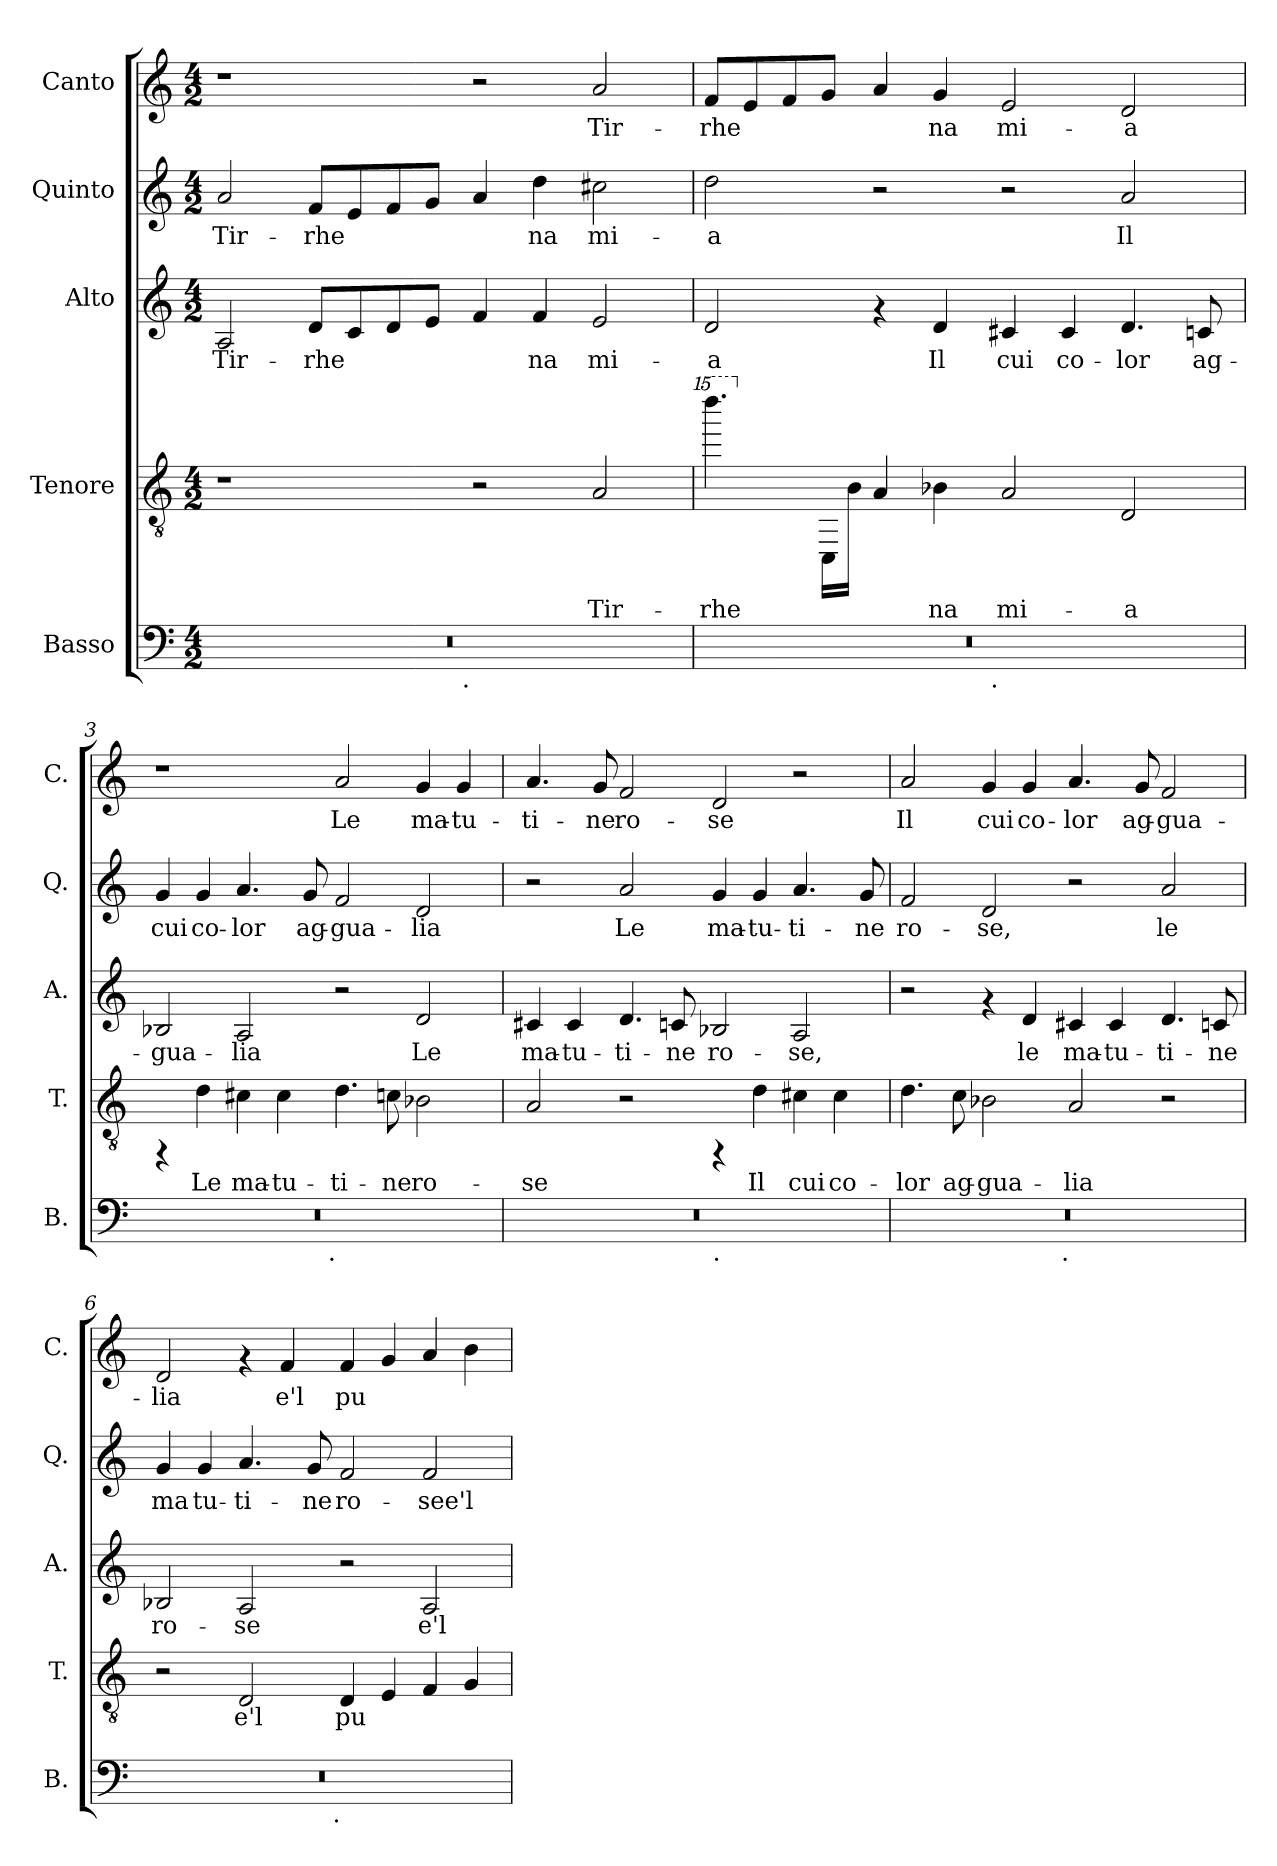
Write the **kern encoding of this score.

**kern	**kern	**text	**kern	**text	**kern	**text	**kern	**text
*part5	*part4	*part4	*part3	*part3	*part2	*part2	*part1	*part1
*staff5	*staff4	*staff4	*staff3	*staff3	*staff2	*staff2	*staff1	*staff1
*I"Basso	*I"Tenore	*	*I"Alto	*	*I"Quinto	*	*I"Canto	*
*I'B.	*I'T.	*	*I'A.	*	*I'Q.	*	*I'C.	*
!!LO:PB:g=z
*stria5	*stria5	*	*stria5	*	*stria5	*	*stria5	*
*clefF4	*clefGv2	*	*clefG2	*	*clefG2	*	*clefG2	*
*k[]	*k[]	*	*k[]	*	*k[]	*	*k[]	*
*C:	*C:	*	*C:	*	*C:	*	*C:	*
*M4/2	*M4/2	*	*M4/2	*	*M4/2	*	*M4/2	*
=1	=1	=1	=1	=1	=1	=1	=1	=1
!	!	!	!	!LO:LY:b:cj	!	!LO:LY:b:cj	!	!
*^	*	*	*	*	*	*	*	*
0r	2ryy	1r	.	2A/	Tir-	2a/	Tir-	1r	.
!	!	!	!	!	!LO:LY:b:cj	!	!LO:LY:b:cj	!	!
.	4ryy	.	.	8d/L	-rhe-	8f/L	-rhe-	.	.
!	!	!	!	!	!LO:LY:b:cj	!	!LO:LY:b:cj	!	!
.	.	.	.	8c/	--	8e/	--	.	.
!	!	!	!	!	!LO:LY:b:cj	!	!LO:LY:b:cj	!	!
.	8...ryy	.	.	8d/	--	8f/	--	.	.
!	!	!	!	!	!LO:LY:b:cj	!	!LO:LY:b:cj	!	!
.	.	.	.	8e/J	--	8g/J	--	.	.
!	!LO:TX:b:t=.	!	!	!	!	!	!	!	!
.	1ryy	.	.	.	.	.	.	.	.
!	!	!	!	!	!LO:LY:b:cj	!	!LO:LY:b:cj	!	!
.	.	2r	.	4f/	--	4a/	--	2r	.
!	!	!	!	!	!LO:LY:b:cj	!	!LO:LY:b:cj	!	!
.	.	.	.	4f/	-na	4dd\	-na	.	.
!	!	!	!LO:LY:b:cj	!	!LO:LY:b:cj	!	!LO:LY:b:cj	!	!LO:LY:b:cj
.	.	2A/	Tir-	2e/	mi-	2cc#X\	mi-	2a/	Tir-
.	64ryy	.	.	.	.	.	.	.	.
=2	=2	=2	=2	=2	=2	=2	=2	=2	=2
*	*	*15ma	*	*	*	*	*	*	*
!	!	!	!LO:LY:b:cj	!	!LO:LY:b:cj	!	!LO:LY:b:cj	!	!LO:LY:b:cj
0r	2ryy	4.ddddd\	-rhe-	2d/	-a	2dd\	-a	8f/L	-rhe-
!	!	!	!	!	!	!	!	!	!LO:LY:b:cj
.	.	.	.	.	.	.	.	8e/	--
!	!	!	!	!	!	!	!	!	!LO:LY:b:cj
.	.	.	.	.	.	.	.	8f/	--
*	*	*X15ma	*	*	*	*	*	*	*
!	!	!	!LO:LY:b:cj	!	!	!	!	!	!LO:LY:b:cj
.	.	16CC\L	--	.	.	.	.	8g/J	--
!	!	!	!LO:LY:b:cj	!	!	!	!	!	!
.	.	16B\J	--	.	.	.	.	.	.
!	!	!	!LO:LY:b:cj	!	!	!	!	!	!LO:LY:b:cj
.	4ryy	4A/	--	4rf	.	2r	.	4a/	--
!	!	!	!LO:LY:b:cj	!	!LO:LY:b:cj	!	!	!	!LO:LY:b:cj
.	8...ryy	4B-X\	-na	4d/	Il	.	.	4g/	-na
!	!LO:TX:b:t=.	!	!	!	!	!	!	!	!
.	1ryy	.	.	.	.	.	.	.	.
!	!	!	!LO:LY:b:cj	!	!LO:LY:b:cj	!	!	!	!LO:LY:b:cj
.	.	2A/	mi-	4c#X/	cui	2r	.	2e/	mi-
!	!	!	!	!	!LO:LY:b:cj	!	!	!	!
.	.	.	.	4c#/	co-	.	.	.	.
!	!	!	!LO:LY:b:cj	!	!LO:LY:b:cj	!	!LO:LY:b:cj	!	!LO:LY:b:cj
.	.	2D/	-a	4.d/	-lor	2a/	Il	2d/	-a
!	!	!	!	!	!LO:LY:b:cj	!	!	!	!
.	.	.	.	8c/	ag-	.	.	.	.
.	64ryy	.	.	.	.	.	.	.	.
=3	=3	=3	=3	=3	=3	=3	=3	=3	=3
!	!	!	!	!	!LO:LY:b:cj	!	!LO:LY:b:cj	!	!
0r	2ryy	4rFF	.	2B-X/	-gua-	4g/	cui	1r	.
!	!	!	!LO:LY:b:cj	!	!	!	!LO:LY:b:cj	!	!
.	.	4d\	Le	.	.	4g/	co-	.	.
!	!	!	!LO:LY:b:cj	!	!LO:LY:b:cj	!	!LO:LY:b:cj	!	!
.	4ryy	4c#X\	ma-	2A/	-lia	4.a/	-lor	.	.
!	!	!	!LO:LY:b:cj	!	!	!	!	!	!
.	8...ryy	4c#\	-tu-	.	.	.	.	.	.
!	!	!	!	!	!	!	!LO:LY:b:cj	!	!
.	.	.	.	.	.	8g/	ag-	.	.
!	!LO:TX:b:t=.	!	!	!	!	!	!	!	!
.	1ryy	.	.	.	.	.	.	.	.
!	!	!	!LO:LY:b:cj	!	!	!	!LO:LY:b:cj	!	!LO:LY:b:cj
.	.	4.d\	-ti-	2r	.	2f/	-gua-	2a/	Le
!	!	!	!LO:LY:b:cj	!	!	!	!	!	!
.	.	8c\	-ne	.	.	.	.	.	.
!	!	!	!LO:LY:b:cj	!	!LO:LY:b:cj	!	!LO:LY:b:cj	!	!LO:LY:b:cj
.	.	2B-X\	ro-	2d/	Le	2d/	-lia	4g/	ma-
!	!	!	!	!	!	!	!	!	!LO:LY:b:cj
.	.	.	.	.	.	.	.	4g/	-tu-
.	64ryy	.	.	.	.	.	.	.	.
!!LO:LB:g=z
=4	=4	=4	=4	=4	=4	=4	=4	=4	=4
!	!	!	!LO:LY:b:cj	!	!LO:LY:b:cj	!	!	!	!LO:LY:b:cj
0r	1ryy	2A/	-se	4c#X/	ma-	2r	.	4.a/	-ti-
!	!	!	!	!	!LO:LY:b:cj	!	!	!	!
.	.	.	.	4c#/	-tu-	.	.	.	.
!	!	!	!	!	!	!	!	!	!LO:LY:b:cj
.	.	.	.	.	.	.	.	8g/	-ne
!	!	!	!	!	!LO:LY:b:cj	!	!LO:LY:b:cj	!	!LO:LY:b:cj
.	.	2r	.	4.d/	-ti-	2a/	Le	2f/	ro-
!	!	!	!	!	!LO:LY:b:cj	!	!	!	!
.	.	.	.	8c/	-ne	.	.	.	.
!	!LO:TX:b:t=.	!	!	!	!	!	!	!	!
!	!	!	!	!	!LO:LY:b:cj	!	!LO:LY:b:cj	!	!LO:LY:b:cj
.	1ryy	4rFF	.	2B-X/	ro-	4g/	ma-	2d/	-se
!	!	!	!LO:LY:b:cj	!	!	!	!LO:LY:b:cj	!	!
.	.	4d\	Il	.	.	4g/	-tu-	.	.
!	!	!	!LO:LY:b:cj	!	!LO:LY:b:cj	!	!LO:LY:b:cj	!	!
.	.	4c#X\	cui	2A/	-se,	4.a/	-ti-	2r	.
!	!	!	!LO:LY:b:cj	!	!	!	!	!	!
.	.	4c#\	co-	.	.	.	.	.	.
!	!	!	!	!	!	!	!LO:LY:b:cj	!	!
.	.	.	.	.	.	8g/	-ne	.	.
=5	=5	=5	=5	=5	=5	=5	=5	=5	=5
!	!	!	!LO:LY:b:cj	!	!	!	!LO:LY:b:cj	!	!LO:LY:b:cj
0r	2ryy	4.d\	-lor	2r	.	2f/	ro-	2a/	Il
!	!	!	!LO:LY:b:cj	!	!	!	!	!	!
.	.	8c\	ag-	.	.	.	.	.	.
!	!	!	!LO:LY:b:cj	!	!	!	!LO:LY:b:cj	!	!LO:LY:b:cj
.	4ryy	2B-X\	-gua-	4rf	.	2d/	-se,	4g/	cui
!	!	!	!	!	!LO:LY:b:cj	!	!	!	!LO:LY:b:cj
.	8...ryy	.	.	4d/	le	.	.	4g/	co-
!	!LO:TX:b:t=.	!	!	!	!	!	!	!	!
.	1ryy	.	.	.	.	.	.	.	.
!	!	!	!LO:LY:b:cj	!	!LO:LY:b:cj	!	!	!	!LO:LY:b:cj
.	.	2A/	-lia	4c#X/	ma-	2r	.	4.a/	-lor
!	!	!	!	!	!LO:LY:b:cj	!	!	!	!
.	.	.	.	4c#/	-tu-	.	.	.	.
!	!	!	!	!	!	!	!	!	!LO:LY:b:cj
.	.	.	.	.	.	.	.	8g/	ag-
!	!	!	!	!	!LO:LY:b:cj	!	!LO:LY:b:cj	!	!LO:LY:b:cj
.	.	2r	.	4.d/	-ti-	2a/	le	2f/	-gua-
!	!	!	!	!	!LO:LY:b:cj	!	!	!	!
.	.	.	.	8c/	-ne	.	.	.	.
.	64ryy	.	.	.	.	.	.	.	.
=6	=6	=6	=6	=6	=6	=6	=6	=6	=6
!	!	!	!	!	!LO:LY:b:cj	!	!LO:LY:b:cj	!	!LO:LY:b:cj
0r	2ryy	2r	.	2B-X/	ro-	4g/	ma	2d/	-lia
!	!	!	!	!	!	!	!LO:LY:b:cj	!	!
.	.	.	.	.	.	4g/	tu-	.	.
!	!	!	!LO:LY:b:cj	!	!LO:LY:b:cj	!	!LO:LY:b:cj	!	!
.	4ryy	2D/	e'l	2A/	-se	4.a/	-ti-	4rf	.
!	!	!	!	!	!	!	!	!	!LO:LY:b:cj
.	8...ryy	.	.	.	.	.	.	4f/	e'l
!	!	!	!	!	!	!	!LO:LY:b:cj	!	!
.	.	.	.	.	.	8g/	-ne	.	.
!	!LO:TX:b:t=.	!	!	!	!	!	!	!	!
.	1ryy	.	.	.	.	.	.	.	.
!	!	!	!LO:LY:b:cj	!	!	!	!LO:LY:b:cj	!	!LO:LY:b:cj
.	.	4D/	pu-	2r	.	2f/	ro-	4f/	pu-
!	!	!	!LO:LY:b:cj	!	!	!	!	!	!LO:LY:b:cj
.	.	4E/	--	.	.	.	.	4g/	--
!	!	!	!LO:LY:b:cj	!	!LO:LY:b:cj	!	!LO:LY:b:cj	!	!LO:LY:b:cj
.	.	4F/	--	2A/	e'l	2f/	-see'l	4a/	--
!	!	!	!LO:LY:b:cj	!	!	!	!	!	!LO:LY:b:cj
.	.	4G/	--	.	.	.	.	4b\	--
.	64ryy	.	.	.	.	.	.	.	.
*v	*v	*	*	*	*	*	*	*	*
=	=	=	=	=	=	=	=	=
*-	*-	*-	*-	*-	*-	*-	*-	*-
